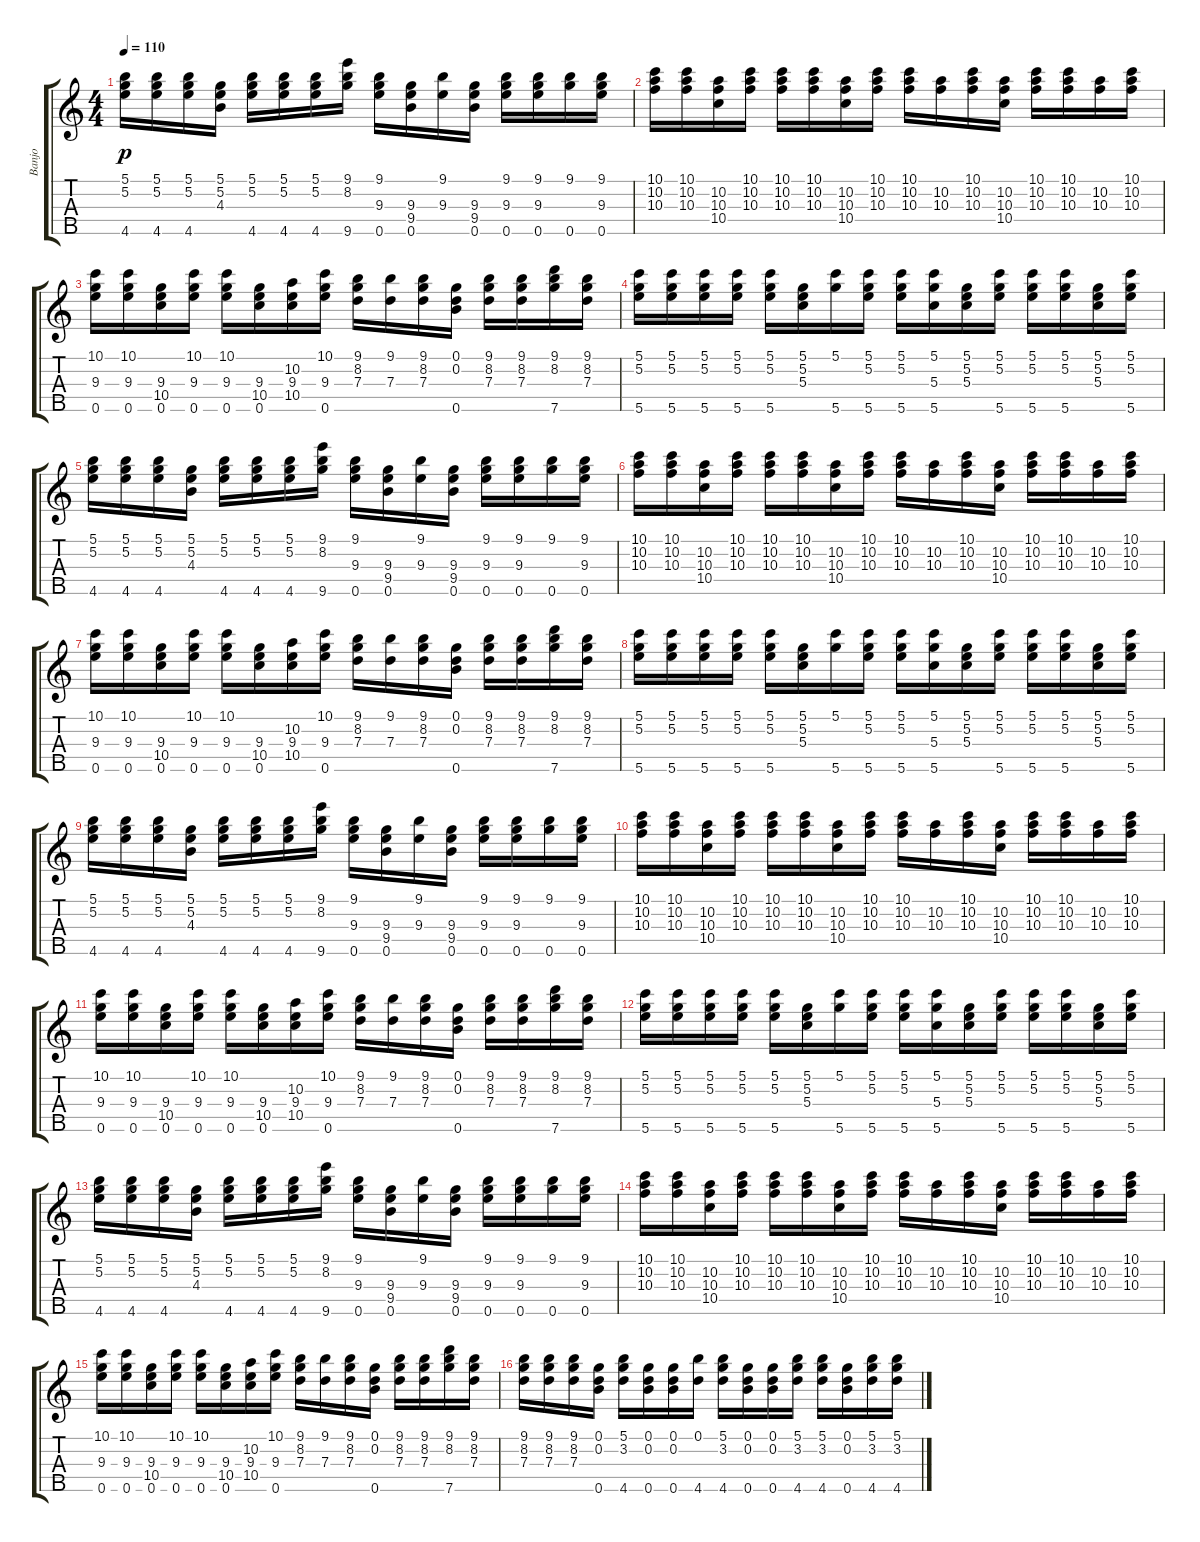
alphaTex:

\track ("Banjo   " "Banjo   ") {instrument acousticguitarsteel}
\staff {score tabs}
\tuning (D4 B3 G3 D3 G4) {hide}
\ts (4 4)
\tempo 110
\clef g2
\ks c
(5.1 5.2 4.5).16{dy p} (5.1 5.2 4.5).16 (5.1 5.2 4.5).16 (5.1 5.2 4.3).16 (5.1 5.2 4.5).16 (5.1 5.2 4.5).16 (5.1 5.2 4.5).16 (9.1 8.2 9.5).16 (9.1 9.3 0.5).16 (9.3 9.4 0.5).16 (9.1 9.3).16 (9.3 9.4 0.5).16 (9.1 9.3 0.5).16 (9.1 9.3 0.5).16 (9.1 0.5).16 (9.1 9.3 0.5).16 |
(10.1 10.2 10.3).16 (10.1 10.2 10.3).16 (10.2 10.3 10.4).16 (10.1 10.2 10.3).16 (10.1 10.2 10.3).16 (10.1 10.2 10.3).16 (10.2 10.3 10.4).16 (10.1 10.2 10.3).16 (10.1 10.2 10.3).16 (10.2 10.3).16 (10.1 10.2 10.3).16 (10.2 10.3 10.4).16 (10.1 10.2 10.3).16 (10.1 10.2 10.3).16 (10.2 10.3).16 (10.1 10.2 10.3).16 |
(10.1 9.3 0.5).16 (10.1 9.3 0.5).16 (9.3 10.4 0.5).16 (10.1 9.3 0.5).16 (10.1 9.3 0.5).16 (9.3 10.4 0.5).16 (10.2 9.3 10.4).16 (10.1 9.3 0.5).16 (9.1 8.2 7.3).16 (9.1 7.3).16 (9.1 8.2 7.3).16 (0.1 0.2 0.5).16 (9.1 8.2 7.3).16 (9.1 8.2 7.3).16 (9.1 8.2 7.5).16 (9.1 8.2 7.3).16 |
(5.1 5.2 5.5).16 (5.1 5.2 5.5).16 (5.1 5.2 5.5).16 (5.1 5.2 5.5).16 (5.1 5.2 5.5).16 (5.1 5.2 5.3).16 (5.1 5.5).16 (5.1 5.2 5.5).16 (5.1 5.2 5.5).16 (5.1 5.3 5.5).16 (5.1 5.2 5.3).16 (5.1 5.2 5.5).16 (5.1 5.2 5.5).16 (5.1 5.2 5.5).16 (5.1 5.2 5.3).16 (5.1 5.2 5.5).16 |
(5.1 5.2 4.5).16 (5.1 5.2 4.5).16 (5.1 5.2 4.5).16 (5.1 5.2 4.3).16 (5.1 5.2 4.5).16 (5.1 5.2 4.5).16 (5.1 5.2 4.5).16 (9.1 8.2 9.5).16 (9.1 9.3 0.5).16 (9.3 9.4 0.5).16 (9.1 9.3).16 (9.3 9.4 0.5).16 (9.1 9.3 0.5).16 (9.1 9.3 0.5).16 (9.1 0.5).16 (9.1 9.3 0.5).16 |
(10.1 10.2 10.3).16 (10.1 10.2 10.3).16 (10.2 10.3 10.4).16 (10.1 10.2 10.3).16 (10.1 10.2 10.3).16 (10.1 10.2 10.3).16 (10.2 10.3 10.4).16 (10.1 10.2 10.3).16 (10.1 10.2 10.3).16 (10.2 10.3).16 (10.1 10.2 10.3).16 (10.2 10.3 10.4).16 (10.1 10.2 10.3).16 (10.1 10.2 10.3).16 (10.2 10.3).16 (10.1 10.2 10.3).16 |
(10.1 9.3 0.5).16 (10.1 9.3 0.5).16 (9.3 10.4 0.5).16 (10.1 9.3 0.5).16 (10.1 9.3 0.5).16 (9.3 10.4 0.5).16 (10.2 9.3 10.4).16 (10.1 9.3 0.5).16 (9.1 8.2 7.3).16 (9.1 7.3).16 (9.1 8.2 7.3).16 (0.1 0.2 0.5).16 (9.1 8.2 7.3).16 (9.1 8.2 7.3).16 (9.1 8.2 7.5).16 (9.1 8.2 7.3).16 |
(5.1 5.2 5.5).16 (5.1 5.2 5.5).16 (5.1 5.2 5.5).16 (5.1 5.2 5.5).16 (5.1 5.2 5.5).16 (5.1 5.2 5.3).16 (5.1 5.5).16 (5.1 5.2 5.5).16 (5.1 5.2 5.5).16 (5.1 5.3 5.5).16 (5.1 5.2 5.3).16 (5.1 5.2 5.5).16 (5.1 5.2 5.5).16 (5.1 5.2 5.5).16 (5.1 5.2 5.3).16 (5.1 5.2 5.5).16 |
(5.1 5.2 4.5).16 (5.1 5.2 4.5).16 (5.1 5.2 4.5).16 (5.1 5.2 4.3).16 (5.1 5.2 4.5).16 (5.1 5.2 4.5).16 (5.1 5.2 4.5).16 (9.1 8.2 9.5).16 (9.1 9.3 0.5).16 (9.3 9.4 0.5).16 (9.1 9.3).16 (9.3 9.4 0.5).16 (9.1 9.3 0.5).16 (9.1 9.3 0.5).16 (9.1 0.5).16 (9.1 9.3 0.5).16 |
(10.1 10.2 10.3).16 (10.1 10.2 10.3).16 (10.2 10.3 10.4).16 (10.1 10.2 10.3).16 (10.1 10.2 10.3).16 (10.1 10.2 10.3).16 (10.2 10.3 10.4).16 (10.1 10.2 10.3).16 (10.1 10.2 10.3).16 (10.2 10.3).16 (10.1 10.2 10.3).16 (10.2 10.3 10.4).16 (10.1 10.2 10.3).16 (10.1 10.2 10.3).16 (10.2 10.3).16 (10.1 10.2 10.3).16 |
(10.1 9.3 0.5).16 (10.1 9.3 0.5).16 (9.3 10.4 0.5).16 (10.1 9.3 0.5).16 (10.1 9.3 0.5).16 (9.3 10.4 0.5).16 (10.2 9.3 10.4).16 (10.1 9.3 0.5).16 (9.1 8.2 7.3).16 (9.1 7.3).16 (9.1 8.2 7.3).16 (0.1 0.2 0.5).16 (9.1 8.2 7.3).16 (9.1 8.2 7.3).16 (9.1 8.2 7.5).16 (9.1 8.2 7.3).16 |
(5.1 5.2 5.5).16 (5.1 5.2 5.5).16 (5.1 5.2 5.5).16 (5.1 5.2 5.5).16 (5.1 5.2 5.5).16 (5.1 5.2 5.3).16 (5.1 5.5).16 (5.1 5.2 5.5).16 (5.1 5.2 5.5).16 (5.1 5.3 5.5).16 (5.1 5.2 5.3).16 (5.1 5.2 5.5).16 (5.1 5.2 5.5).16 (5.1 5.2 5.5).16 (5.1 5.2 5.3).16 (5.1 5.2 5.5).16 |
(5.1 5.2 4.5).16 (5.1 5.2 4.5).16 (5.1 5.2 4.5).16 (5.1 5.2 4.3).16 (5.1 5.2 4.5).16 (5.1 5.2 4.5).16 (5.1 5.2 4.5).16 (9.1 8.2 9.5).16 (9.1 9.3 0.5).16 (9.3 9.4 0.5).16 (9.1 9.3).16 (9.3 9.4 0.5).16 (9.1 9.3 0.5).16 (9.1 9.3 0.5).16 (9.1 0.5).16 (9.1 9.3 0.5).16 |
(10.1 10.2 10.3).16 (10.1 10.2 10.3).16 (10.2 10.3 10.4).16 (10.1 10.2 10.3).16 (10.1 10.2 10.3).16 (10.1 10.2 10.3).16 (10.2 10.3 10.4).16 (10.1 10.2 10.3).16 (10.1 10.2 10.3).16 (10.2 10.3).16 (10.1 10.2 10.3).16 (10.2 10.3 10.4).16 (10.1 10.2 10.3).16 (10.1 10.2 10.3).16 (10.2 10.3).16 (10.1 10.2 10.3).16 |
(10.1 9.3 0.5).16 (10.1 9.3 0.5).16 (9.3 10.4 0.5).16 (10.1 9.3 0.5).16 (10.1 9.3 0.5).16 (9.3 10.4 0.5).16 (10.2 9.3 10.4).16 (10.1 9.3 0.5).16 (9.1 8.2 7.3).16 (9.1 7.3).16 (9.1 8.2 7.3).16 (0.1 0.2 0.5).16 (9.1 8.2 7.3).16 (9.1 8.2 7.3).16 (9.1 8.2 7.5).16 (9.1 8.2 7.3).16 |
(9.1 8.2 7.3).16 (9.1 8.2 7.3).16 (9.1 8.2 7.3).16 (0.1 0.2 0.5).16 (5.1 3.2 4.5).16 (0.1 0.2 0.5).16 (0.1 0.2 0.5).16 (0.1 4.5).16 (5.1 3.2 4.5).16 (0.1 0.2 0.5).16 (0.1 0.2 0.5).16 (5.1 3.2 4.5).16 (5.1 3.2 4.5).16 (0.1 0.2 0.5).16 (5.1 3.2 4.5).16 (5.1 3.2 4.5).16
